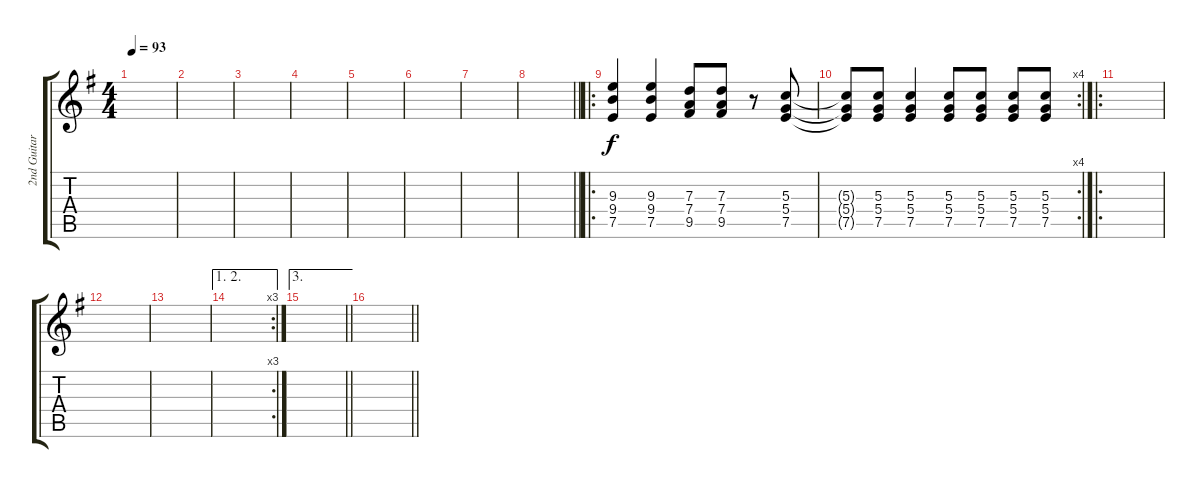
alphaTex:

\track ("2nd Guitar" "2nd Guitar") {instrument distortionguitar}
\staff {score tabs}
\tuning (E4 B3 G3 D3 A2 E2) {hide}
\ts (4 4)
\tempo 93
\clef g2
\ks g
|
|
|
|
|
|
|
\barLineRight lightlight
|
\ro
(9.3 9.4 7.5).4 (9.3 9.4 7.5).4 (7.3 7.4 9.5).8 (7.3 7.4 9.5).8 r.8 (5.3 5.4 7.5).8 |
\rc 4
(5.3{t} 5.4{t} 7.5{t}).8 (5.3 5.4 7.5).8 (5.3 5.4 7.5).4 (5.3 5.4 7.5).8 (5.3 5.4 7.5).8 (5.3 5.4 7.5).8 (5.3 5.4 7.5).8 |
\ro
|
|
|
\ae (1 2)
\rc 3
|
\ae 3
\barLineRight lightlight
|
\barLineRight lightlight
